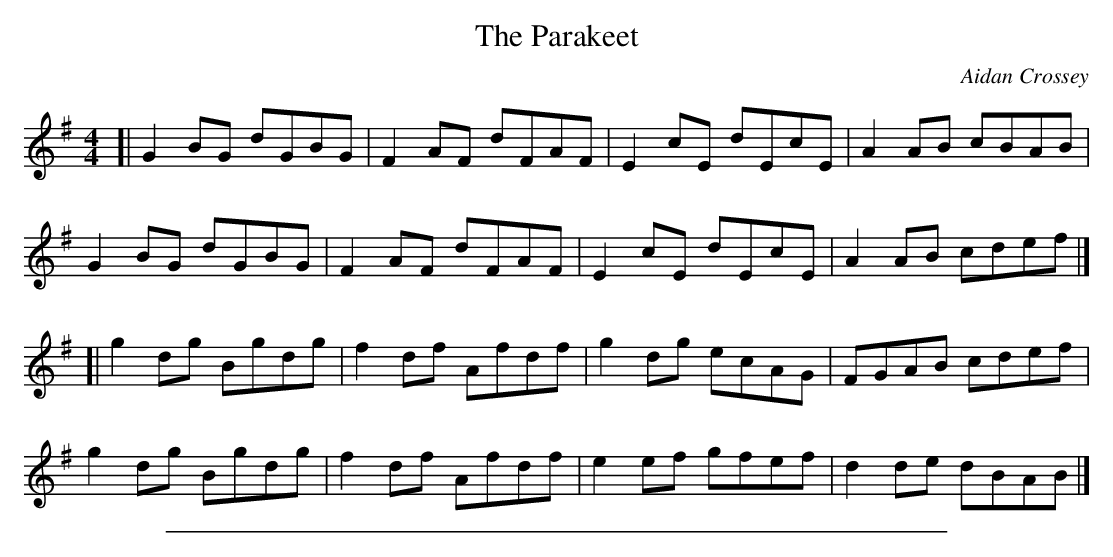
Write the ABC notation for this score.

X:1
T: The Parakeet
M:4/4
L:1/8
C:Aidan Crossey
K:G
[| G2BG dGBG | F2AF dFAF | E2cE dEcE | A2AB cBAB |
   G2BG dGBG | F2AF dFAF | E2cE dEcE | A2AB cdef |]
[| g2dg Bgdg | f2df Afdf | g2dg ecAG | FGAB cdef |
   g2dg Bgdg | f2df Afdf | e2ef gfef | d2de dBAB |]
